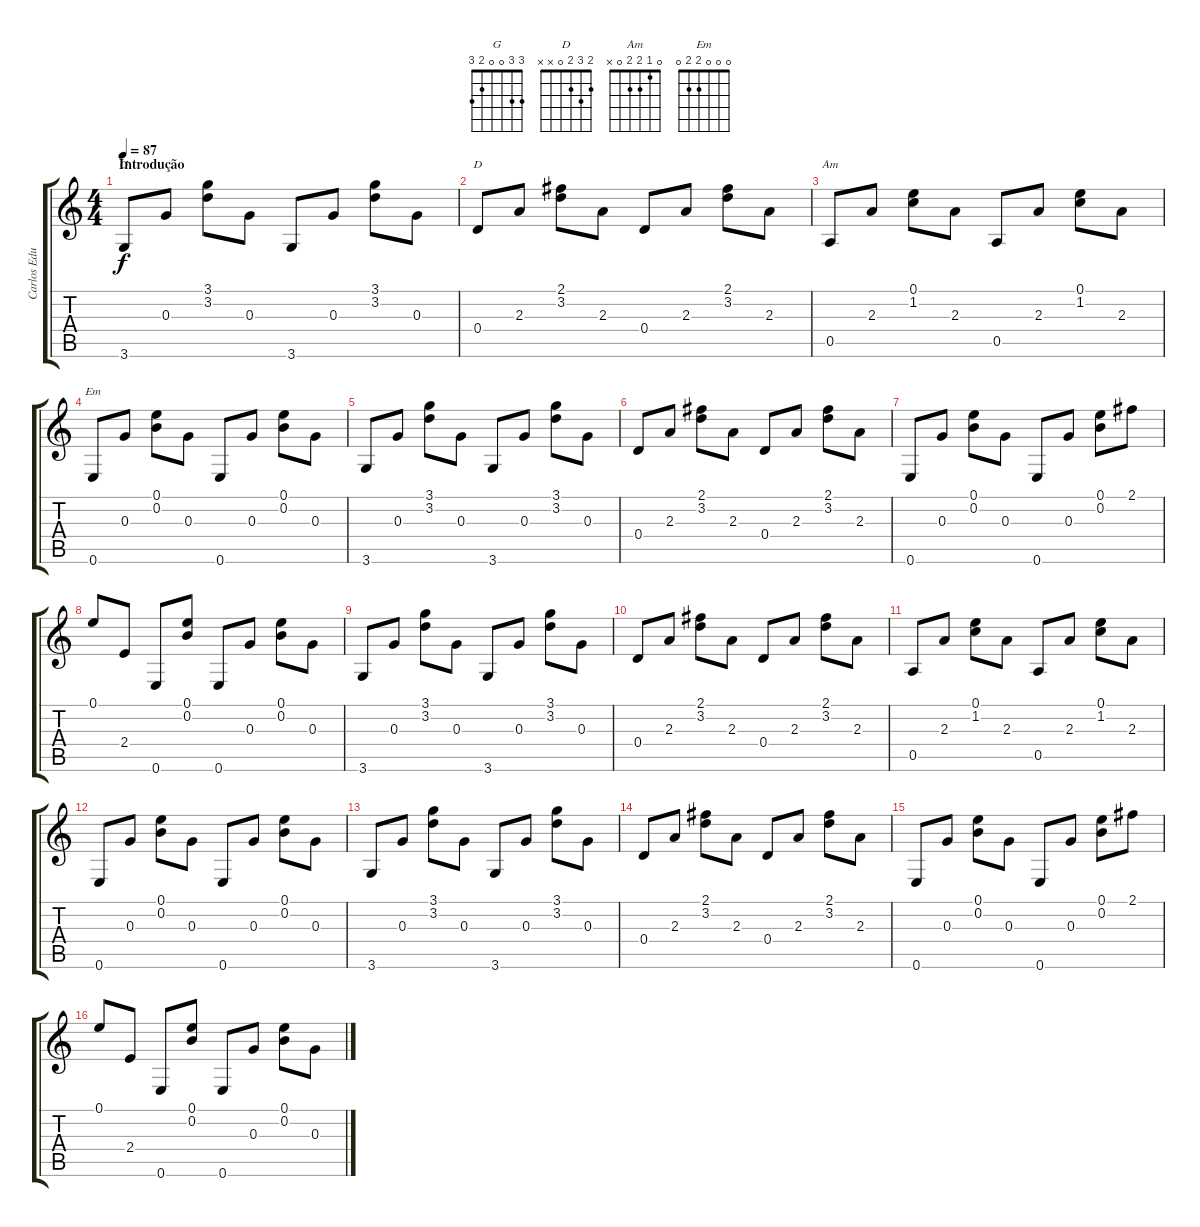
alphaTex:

\track ("Carlos Eduardo [Guit]" "Carlos Edu") {instrument electricguitarclean}
\staff {score tabs}
\tuning (E4 B3 G3 D3 A2 E2) {hide}
\chord ("G" 3 3 0 0 2 3)
\chord ("D" 2 3 2 0 x x)
\chord ("Am" 0 1 2 2 0 x)
\chord ("Em" 0 0 0 2 2 0)
\ts (4 4)
\section ("" "Introdução")
\tempo 87
\clef g2
\ks c
3.6.8{ch "G" dy f instrument electricguitarclean} 0.3.8 (3.1 3.2).8 0.3.8 3.6.8 0.3.8 (3.1 3.2).8 0.3.8 |
0.4.8{ch "D"} 2.3.8 (2.1 3.2).8 2.3.8 0.4.8 2.3.8 (2.1 3.2).8 2.3.8 |
0.5.8{ch "Am"} 2.3.8 (0.1 1.2).8 2.3.8 0.5.8 2.3.8 (0.1 1.2).8 2.3.8 |
0.6.8{ch "Em"} 0.3.8 (0.1 0.2).8 0.3.8 0.6.8 0.3.8 (0.1 0.2).8 0.3.8 |
3.6.8 0.3.8 (3.1 3.2).8 0.3.8 3.6.8 0.3.8 (3.1 3.2).8 0.3.8 |
0.4.8 2.3.8 (2.1 3.2).8 2.3.8 0.4.8 2.3.8 (2.1 3.2).8 2.3.8 |
0.6.8 0.3.8 (0.1 0.2).8 0.3.8 0.6.8 0.3.8 (0.1 0.2).8 2.1.8 |
0.1.8 2.4.8 0.6.8 (0.1 0.2).8 0.6.8 0.3.8 (0.1 0.2).8 0.3.8 |
3.6.8 0.3.8 (3.1 3.2).8 0.3.8 3.6.8 0.3.8 (3.1 3.2).8 0.3.8 |
0.4.8 2.3.8 (2.1 3.2).8 2.3.8 0.4.8 2.3.8 (2.1 3.2).8 2.3.8 |
0.5.8 2.3.8 (0.1 1.2).8 2.3.8 0.5.8 2.3.8 (0.1 1.2).8 2.3.8 |
0.6.8 0.3.8 (0.1 0.2).8 0.3.8 0.6.8 0.3.8 (0.1 0.2).8 0.3.8 |
3.6.8 0.3.8 (3.1 3.2).8 0.3.8 3.6.8 0.3.8 (3.1 3.2).8 0.3.8 |
0.4.8 2.3.8 (2.1 3.2).8 2.3.8 0.4.8 2.3.8 (2.1 3.2).8 2.3.8 |
0.6.8 0.3.8 (0.1 0.2).8 0.3.8 0.6.8 0.3.8 (0.1 0.2).8 2.1.8 |
0.1.8 2.4.8 0.6.8 (0.1 0.2).8 0.6.8 0.3.8 (0.1 0.2).8 0.3.8
